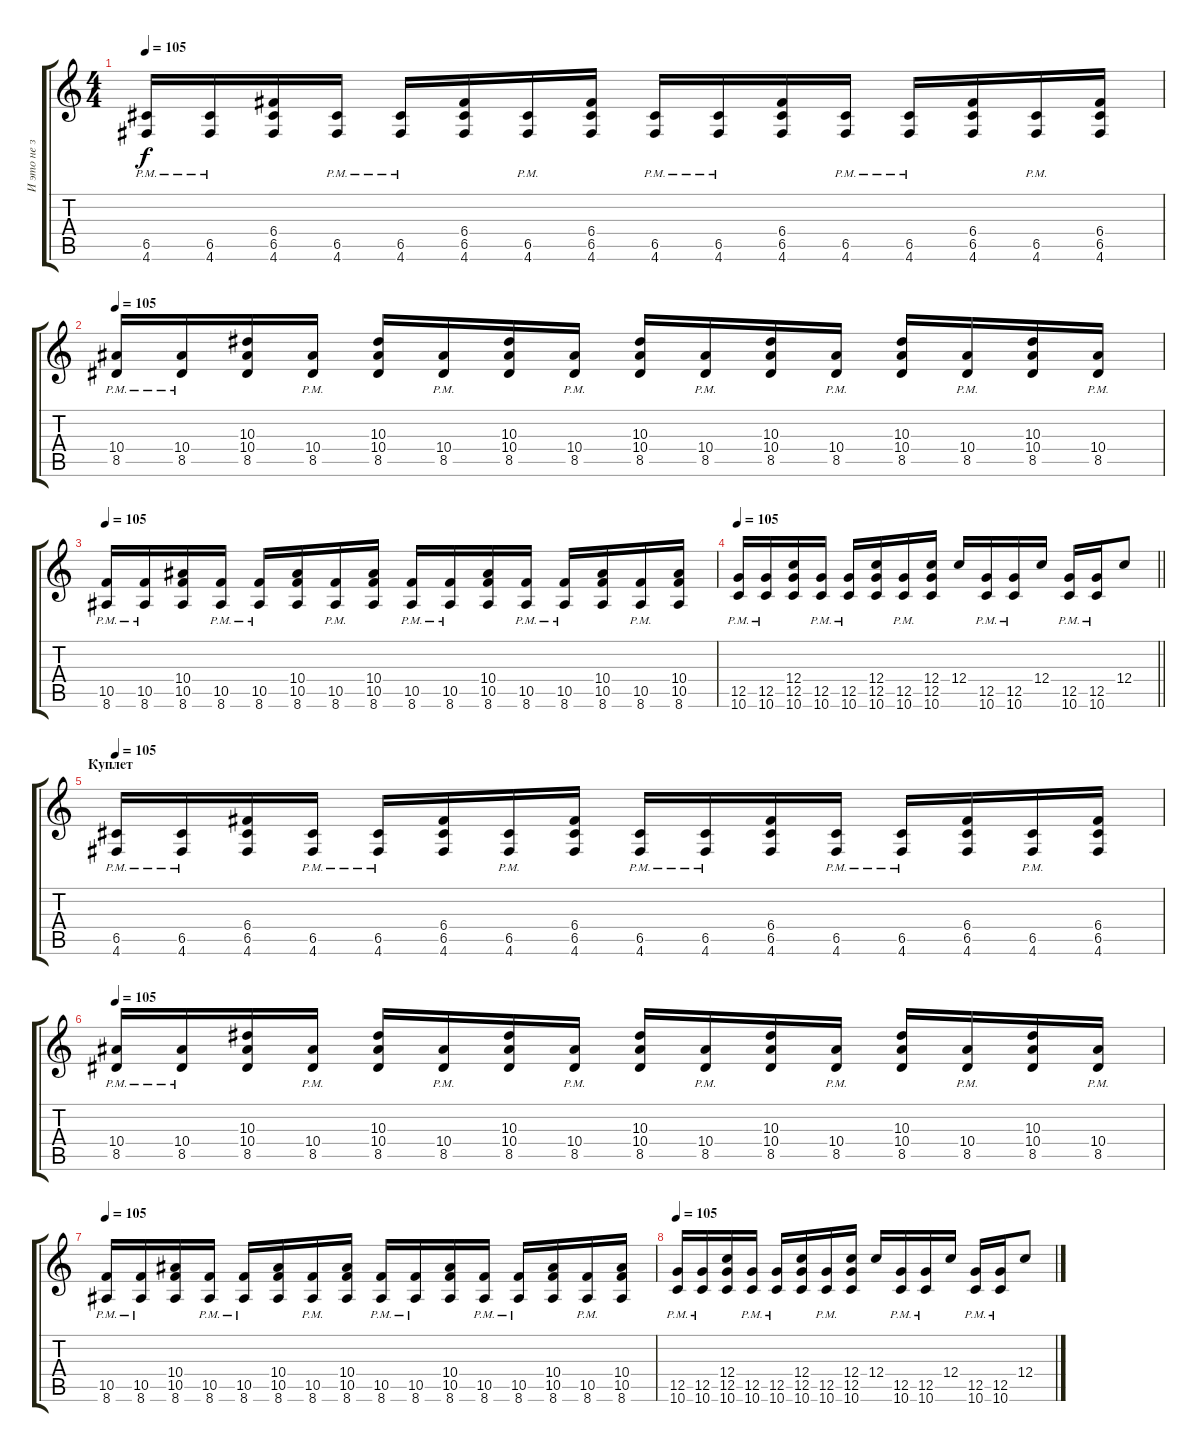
\track ("И это не знаю" "И это не з") {instrument distortionguitar}
\staff {score tabs}
\tuning (D4 A3 F3 C3 G2 D2) {hide}
\ts (4 4)
\tempo 115
\tempo 105
\clef g2
\ks c
(6.5{pm} 4.6{pm}).16{dy f} (6.5{pm} 4.6{pm}).16 (6.4 6.5 4.6).16 (6.5{pm} 4.6{pm}).16 (6.5{pm} 4.6{pm}).16 (6.4 6.5 4.6).16 (6.5{pm} 4.6{pm}).16 (6.4 6.5 4.6).16 (6.5{pm} 4.6{pm}).16 (6.5{pm} 4.6{pm}).16 (6.4 6.5 4.6).16 (6.5{pm} 4.6{pm}).16 (6.5{pm} 4.6{pm}).16 (6.4 6.5 4.6).16 (6.5{pm} 4.6{pm}).16 (6.4 6.5 4.6).16 |
\tempo 105
(10.4{pm} 8.5{pm}).16 (10.4{pm} 8.5{pm}).16 (10.3 10.4 8.5).16 (10.4{pm} 8.5{pm}).16 (10.3 10.4 8.5).16 (10.4{pm} 8.5{pm}).16 (10.3 10.4 8.5).16 (10.4{pm} 8.5{pm}).16 (10.3 10.4 8.5).16 (10.4{pm} 8.5{pm}).16 (10.3 10.4 8.5).16 (10.4{pm} 8.5{pm}).16 (10.3 10.4 8.5).16 (10.4{pm} 8.5{pm}).16 (10.3 10.4 8.5).16 (10.4{pm} 8.5{pm}).16 |
\tempo 105
(10.5{pm} 8.6{pm}).16 (10.5{pm} 8.6{pm}).16 (10.4 10.5 8.6).16 (10.5{pm} 8.6{pm}).16 (10.5{pm} 8.6{pm}).16 (10.4 10.5 8.6).16 (10.5{pm} 8.6{pm}).16 (10.4 10.5 8.6).16 (10.5{pm} 8.6{pm}).16 (10.5{pm} 8.6{pm}).16 (10.4 10.5 8.6).16 (10.5{pm} 8.6{pm}).16 (10.5{pm} 8.6{pm}).16 (10.4 10.5 8.6).16 (10.5{pm} 8.6{pm}).16 (10.4 10.5 8.6).16 |
\tempo 105
\barLineRight lightlight
(12.5{pm} 10.6{pm}).16 (12.5{pm} 10.6{pm}).16 (12.4 12.5 10.6).16 (12.5{pm} 10.6{pm}).16 (12.5{pm} 10.6{pm}).16 (12.4 12.5 10.6).16 (12.5{pm} 10.6{pm}).16 (12.4 12.5 10.6).16 12.4.16 (12.5{pm} 10.6{pm}).16 (12.5{pm} 10.6{pm}).16 12.4.16 (12.5{pm} 10.6{pm}).16 (12.5{pm} 10.6{pm}).16 12.4.8 |
\section ("" "Куплет")
\tempo 105
(6.5{pm} 4.6{pm}).16 (6.5{pm} 4.6{pm}).16 (6.4 6.5 4.6).16 (6.5{pm} 4.6{pm}).16 (6.5{pm} 4.6{pm}).16 (6.4 6.5 4.6).16 (6.5{pm} 4.6{pm}).16 (6.4 6.5 4.6).16 (6.5{pm} 4.6{pm}).16 (6.5{pm} 4.6{pm}).16 (6.4 6.5 4.6).16 (6.5{pm} 4.6{pm}).16 (6.5{pm} 4.6{pm}).16 (6.4 6.5 4.6).16 (6.5{pm} 4.6{pm}).16 (6.4 6.5 4.6).16 |
\tempo 105
(10.4{pm} 8.5{pm}).16 (10.4{pm} 8.5{pm}).16 (10.3 10.4 8.5).16 (10.4{pm} 8.5{pm}).16 (10.3 10.4 8.5).16 (10.4{pm} 8.5{pm}).16 (10.3 10.4 8.5).16 (10.4{pm} 8.5{pm}).16 (10.3 10.4 8.5).16 (10.4{pm} 8.5{pm}).16 (10.3 10.4 8.5).16 (10.4{pm} 8.5{pm}).16 (10.3 10.4 8.5).16 (10.4{pm} 8.5{pm}).16 (10.3 10.4 8.5).16 (10.4{pm} 8.5{pm}).16 |
\tempo 105
(10.5{pm} 8.6{pm}).16 (10.5{pm} 8.6{pm}).16 (10.4 10.5 8.6).16 (10.5{pm} 8.6{pm}).16 (10.5{pm} 8.6{pm}).16 (10.4 10.5 8.6).16 (10.5{pm} 8.6{pm}).16 (10.4 10.5 8.6).16 (10.5{pm} 8.6{pm}).16 (10.5{pm} 8.6{pm}).16 (10.4 10.5 8.6).16 (10.5{pm} 8.6{pm}).16 (10.5{pm} 8.6{pm}).16 (10.4 10.5 8.6).16 (10.5{pm} 8.6{pm}).16 (10.4 10.5 8.6).16 |
\tempo 105
(12.5{pm} 10.6{pm}).16 (12.5{pm} 10.6{pm}).16 (12.4 12.5 10.6).16 (12.5{pm} 10.6{pm}).16 (12.5{pm} 10.6{pm}).16 (12.4 12.5 10.6).16 (12.5{pm} 10.6{pm}).16 (12.4 12.5 10.6).16 12.4.16 (12.5{pm} 10.6{pm}).16 (12.5{pm} 10.6{pm}).16 12.4.16 (12.5{pm} 10.6{pm}).16 (12.5{pm} 10.6{pm}).16 12.4.8
